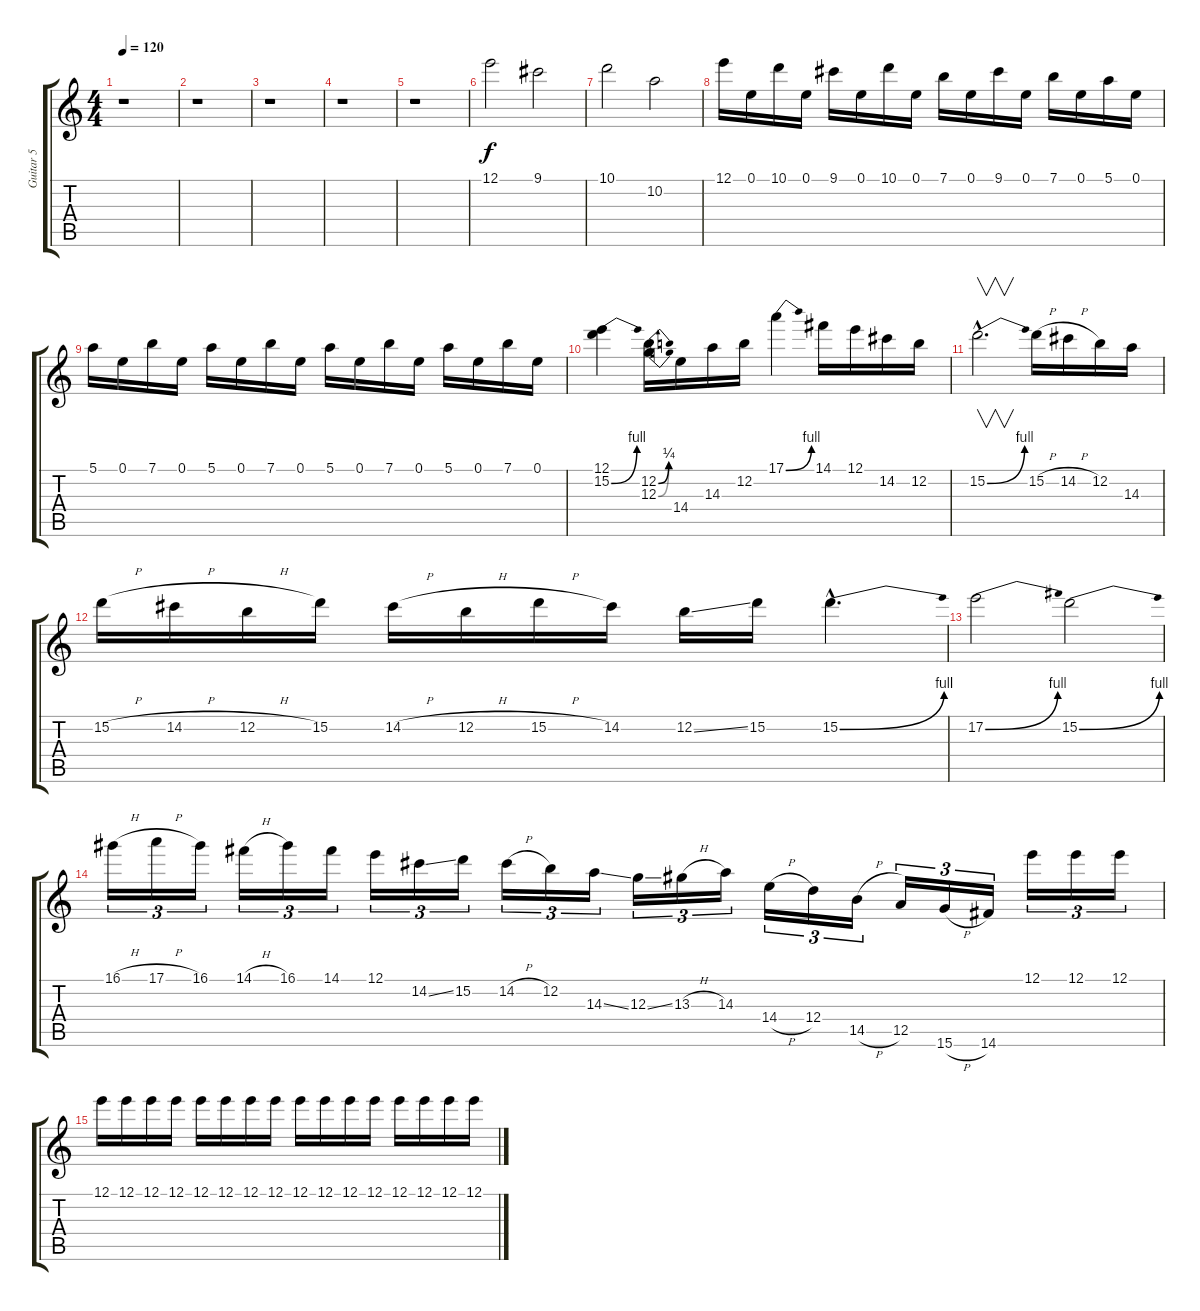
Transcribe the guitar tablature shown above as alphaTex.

\track ("Guitar 5" "Guitar 5") {instrument distortionguitar}
\staff {score tabs}
\tuning (E4 B3 G3 D3 A2 E2) {hide}
\ts (4 4)
\tempo 120
\clef g2
\ks c
r.1{dy f} |
r.1 |
r.1 |
r.1 |
r.1 |
12.1.2 9.1.2 |
10.1.2 10.2.2 |
12.1.16 0.1.16 10.1.16 0.1.16 9.1.16 0.1.16 10.1.16 0.1.16 7.1.16 0.1.16 9.1.16 0.1.16 7.1.16 0.1.16 5.1.16 0.1.16 |
5.1.16 0.1.16 7.1.16 0.1.16 5.1.16 0.1.16 7.1.16 0.1.16 5.1.16 0.1.16 7.1.16 0.1.16 5.1.16 0.1.16 7.1.16 0.1.16 |
(12.1 15.2{be (bend 0 0 60 4)}).4 (12.2{be (bend 0 0 60 1)} 12.3{be (bend 0 0 60 1)}).16 14.4.16 14.3.16 12.2.16 17.1{be (bend 0 0 60 4)}.4 14.1.16 12.1.16 14.2.16 12.2.16 |
15.2{be (bend 0 0 60 4) hac}.2{v d} 15.2{h}.16 14.2{h}.16 12.2.16 14.3.16 |
15.2{h}.16 14.2{h}.16 12.2{h}.16 15.2.16 14.2{h}.16 12.2{h}.16 15.2{h}.16 14.2.16 12.2{ss}.16 15.2.16 15.2{be (bend 0 0 60 4) hac}.4{d} |
17.2{be (bend 0 0 60 4)}.2 15.2{be (bend 0 0 60 4)}.2 |
16.1{h}.16{tu (3 2) volume 0} 17.1{h}.16{tu (3 2)} 16.1.16{tu (3 2)} 14.1{h}.16{tu (3 2)} 16.1.16{tu (3 2)} 14.1.16{tu (3 2)} 12.1.16{tu (3 2)} 14.2{ss}.16{tu (3 2)} 15.2.16{tu (3 2)} 14.2{h}.16{tu (3 2)} 12.2.16{tu (3 2)} 14.3{ss}.16{tu (3 2)} 12.3{ss}.16{tu (3 2)} 13.3{h}.16{tu (3 2)} 14.3.16{tu (3 2)} 14.4{h}.16{tu (3 2)} 12.4.16{tu (3 2)} 14.5{h}.16{tu (3 2)} 12.5.16{tu (3 2)} 15.6{h}.16{tu (3 2)} 14.6.16{tu (3 2)} 12.1.16{tu (3 2)} 12.1.16{tu (3 2)} 12.1.16{tu (3 2)} |
12.1.16 12.1.16 12.1.16 12.1.16 12.1.16 12.1.16 12.1.16 12.1.16 12.1.16 12.1.16 12.1.16 12.1.16 12.1.16 12.1.16 12.1.16 12.1.16
